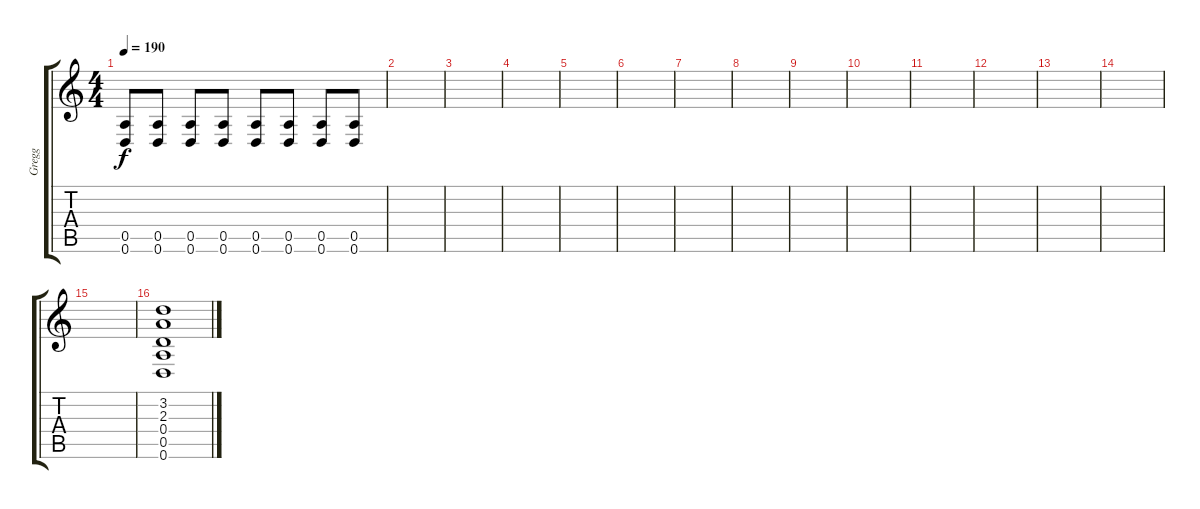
\track ("Gregg" "Gregg") {instrument overdrivenguitar}
\staff {score tabs}
\tuning (E4 B3 G3 D3 A2 D2) {hide}
\ts (4 4)
\tempo 190
\clef g2
\ks c
(0.5 0.6).8{dy f} (0.5 0.6).8 (0.5 0.6).8 (0.5 0.6).8 (0.5 0.6).8 (0.5 0.6).8 (0.5 0.6).8 (0.5 0.6).8 |
|
|
|
|
|
|
|
|
|
|
|
|
|
|
(3.2 2.3 0.4 0.5 0.6).1
